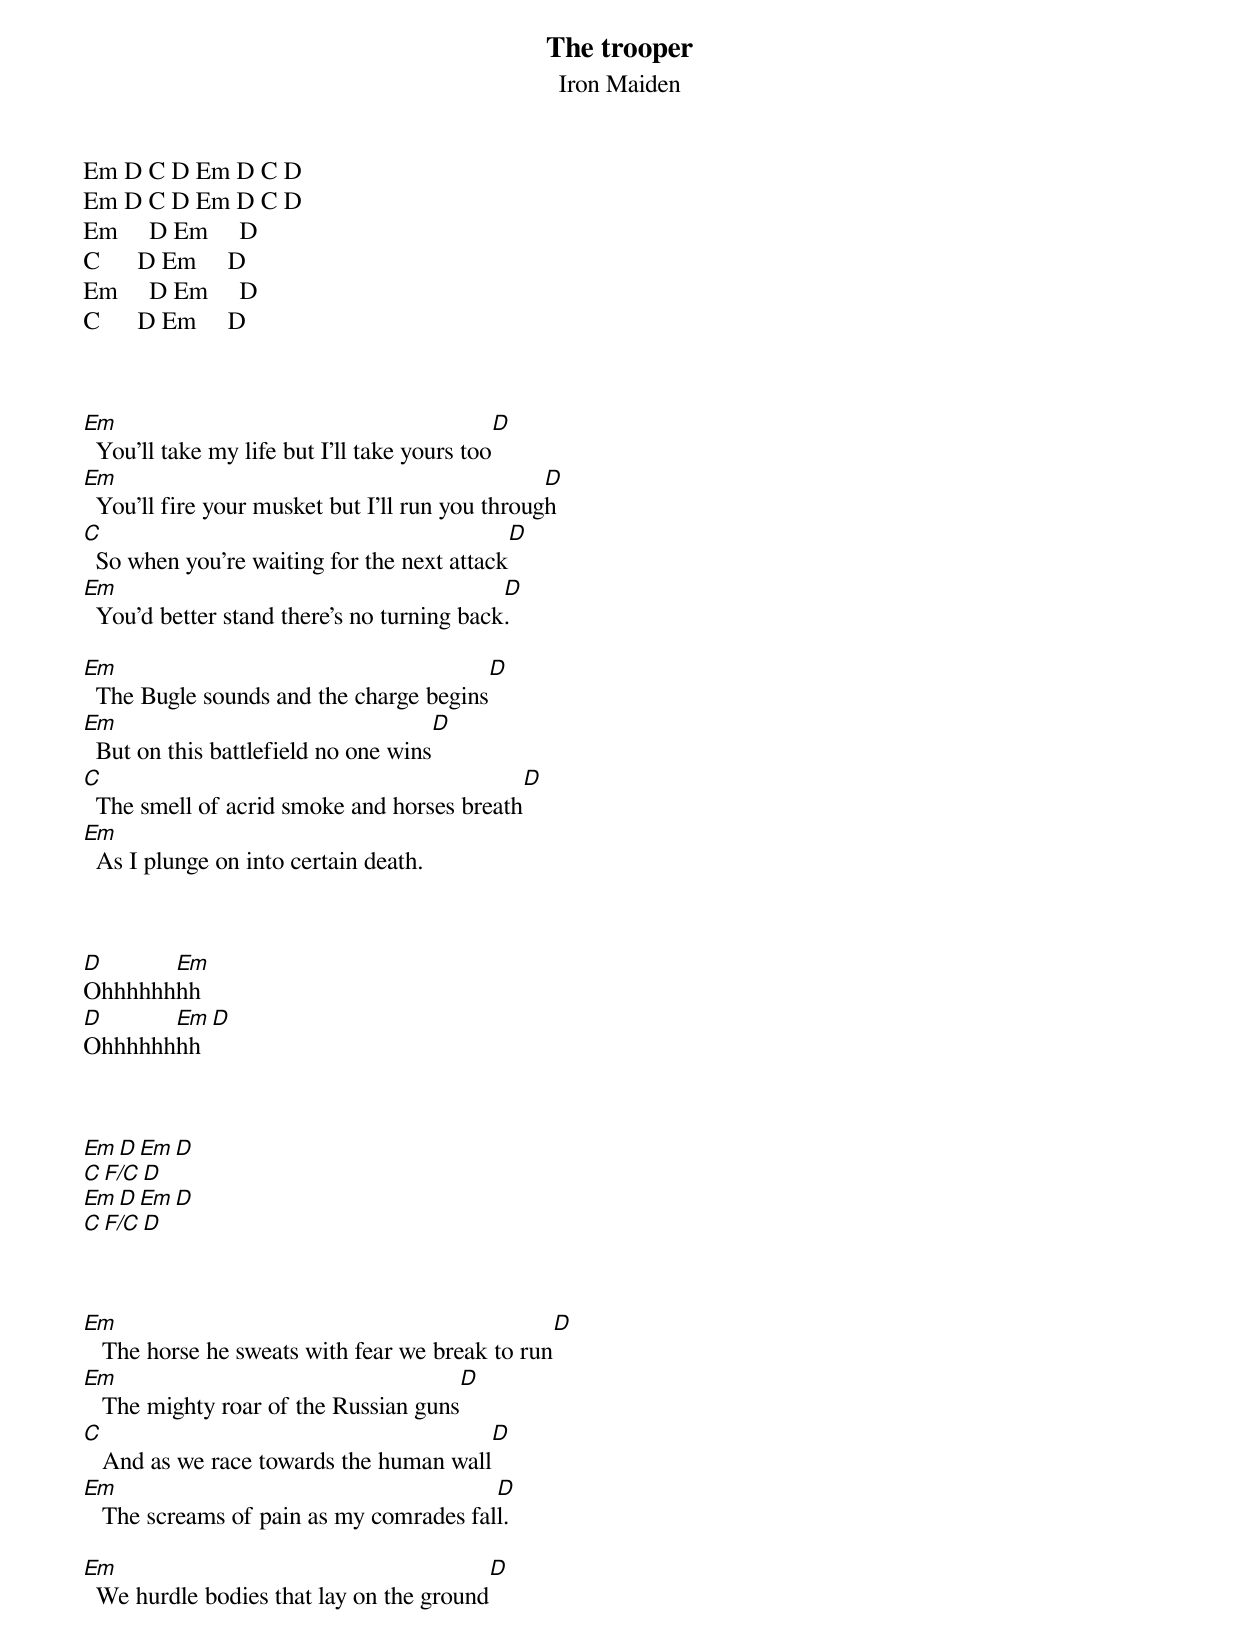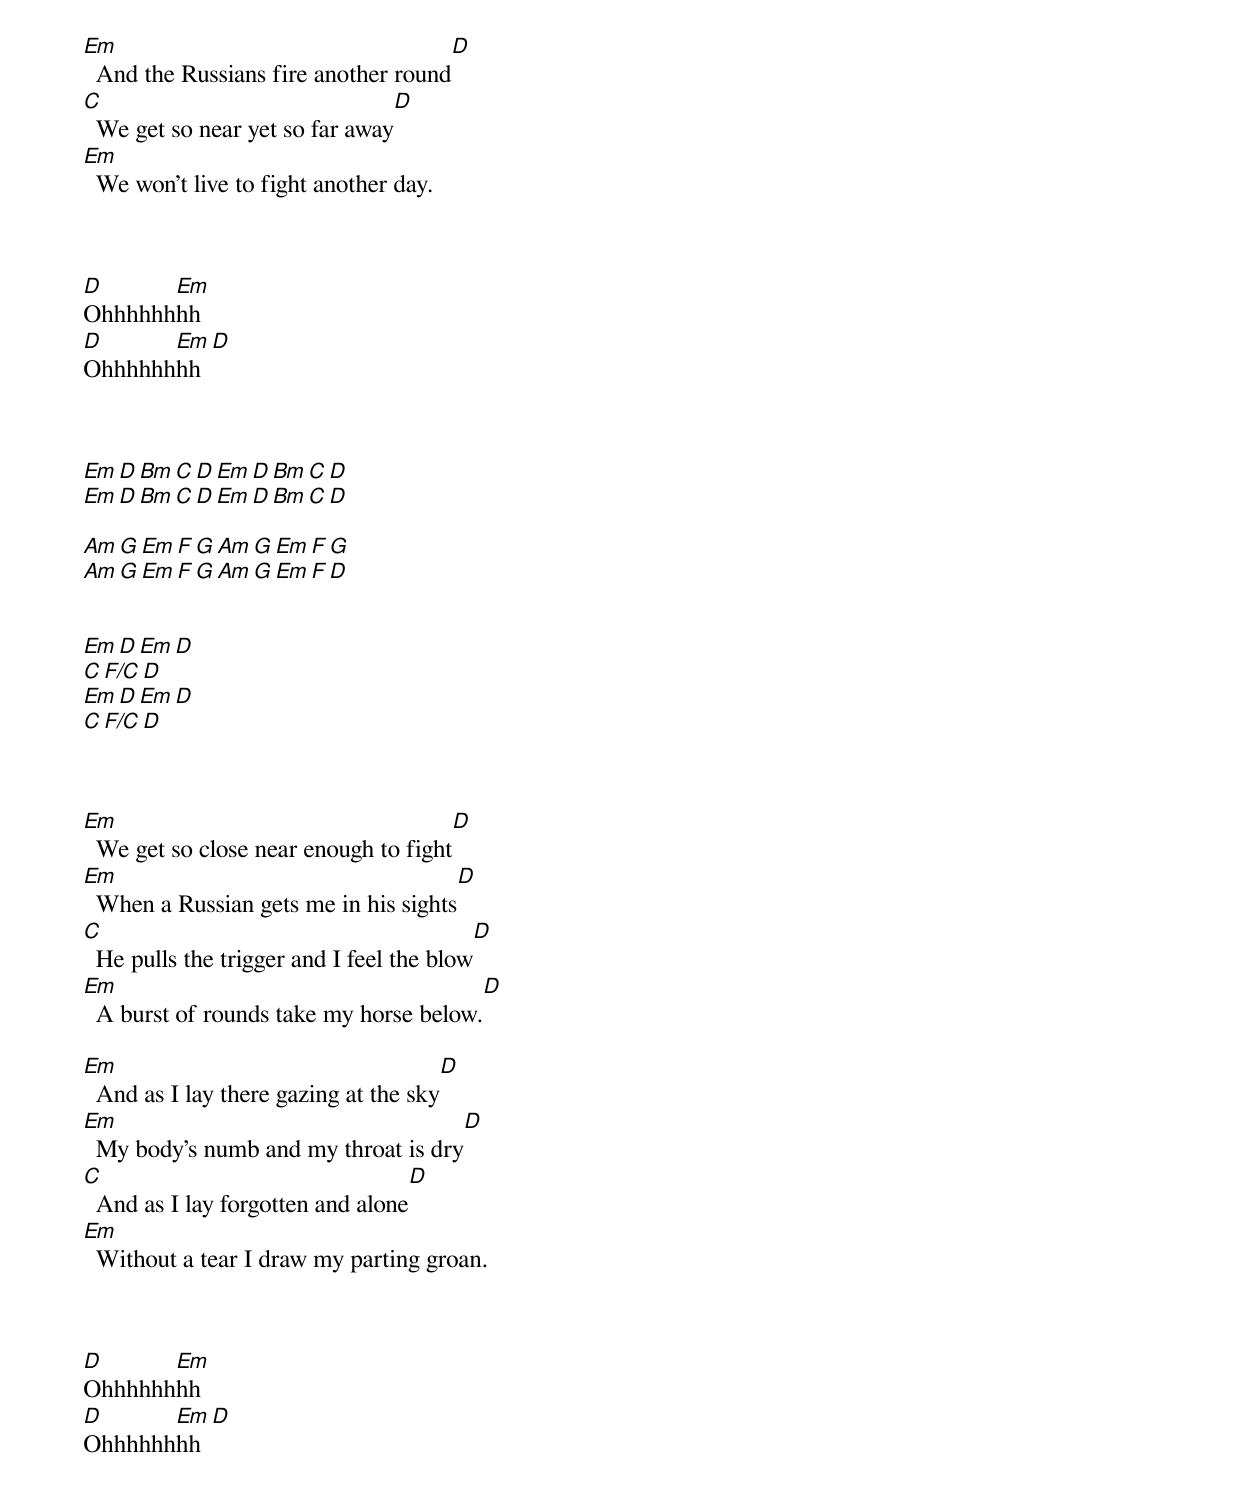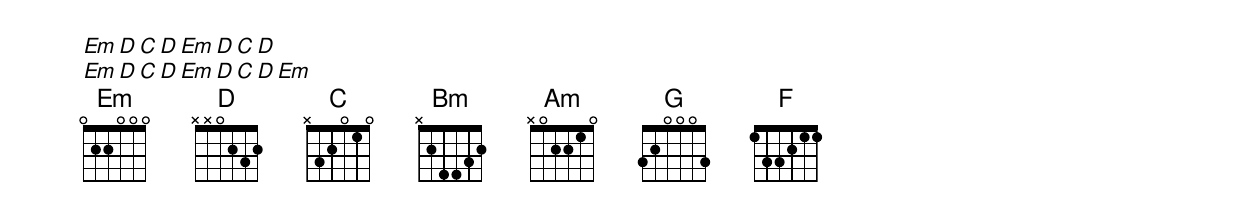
The trooper
Iron Maiden

Em D C D Em D C D
Em D C D Em D C D
Em     D Em     D
C      D Em     D
Em     D Em     D
C      D Em     D



Em                                           D
  You'll take my life but I'll take yours too
Em                                               D
  You'll fire your musket but I'll run you through
C                                           D
  So when you're waiting for the next attack
Em                                          D
  You'd better stand there's no turning back.

Em                                           D
  The Bugle sounds and the charge begins
Em                                           D
  But on this battlefield no one wins
C                                            D
  The smell of acrid smoke and horses breath
Em
  As I plunge on into certain death.



D      Em
Ohhhhhhhh
D      Em D
Ohhhhhhhh



Em     D   Em     D
C      F/C D
Em     D   Em     D
C      F/C D



Em                                              D
   The horse he sweats with fear we break to run
Em                                       D
   The mighty roar of the Russian guns
C                                       D
   And as we race towards the human wall
Em                                       D
   The screams of pain as my comrades fall.

Em                                       D
  We hurdle bodies that lay on the ground
Em                                       D
  And the Russians fire another round
C                                     D
  We get so near yet so far away
Em
  We won't live to fight another day.



D      Em
Ohhhhhhhh
D      Em D
Ohhhhhhhh



Em D Bm C D Em D Bm C D
Em D Bm C D Em D Bm C D

Am G Em F G Am G Em F G
Am G Em F G Am G Em F D


Em     D   Em     D
C      F/C D
Em     D   Em     D
C      F/C D



Em                                       D
  We get so close near enough to fight
Em                                       D
  When a Russian gets me in his sights
C                                          D
  He pulls the trigger and I feel the blow
Em                                       D
  A burst of rounds take my horse below.

Em                                       D
  And as I lay there gazing at the sky
Em                                       D
  My body's numb and my throat is dry
C                                      D
  And as I lay forgotten and alone
Em
  Without a tear I draw my parting groan.



D      Em
Ohhhhhhhh
D      Em D
Ohhhhhhhh



Em D C D Em D C D
Em D C D Em D C D Em
